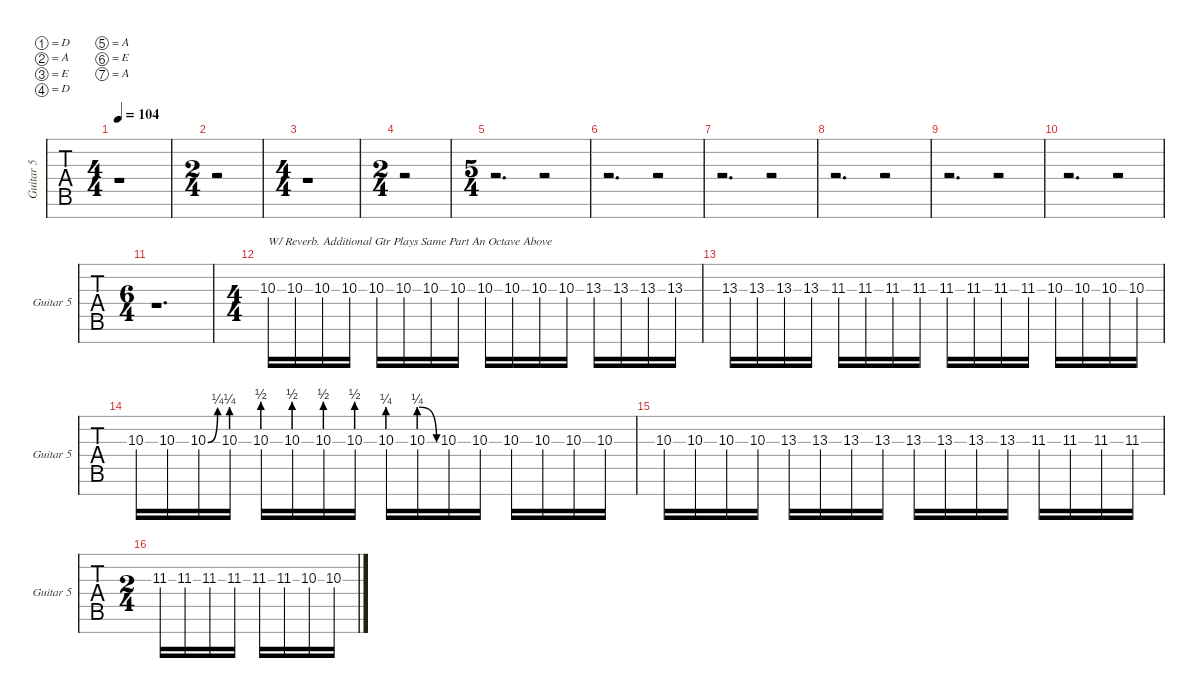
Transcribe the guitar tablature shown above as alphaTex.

\defaultSystemsLayout 4
\hideDynamics
\bracketExtendMode nobrackets
\singleTrackTrackNamePolicy allsystems
\multiTrackTrackNamePolicy allsystems
\firstSystemTrackNameMode fullname
\otherSystemsTrackNameMode fullname
\otherSystemsTrackNameOrientation horizontal
\track ("Guitar 5" "Guitar 5") {instrument overdrivenguitar}
\staff {tabs}
\tuning (D4 A3 E3 D3 A2 E2 A1)
\ts (4 4)
\tempo 104
\clef g2
\ks c
r.1{dy mf} |
\ts (2 4)
r.2 |
\ts (4 4)
r.1 |
\ts (2 4)
r.2 |
\ts (5 4)
\beaming (8 2 2 2 2 2)
r.2{d} r.2 |
r.2{d} r.2 |
r.2{d} r.2 |
r.2{d} r.2 |
r.2{d} r.2 |
r.2{d} r.2 |
\ts (6 4)
\beaming (8 2 2 2 2 2 2)
r.1{d} |
\ts (4 4)
10.3.16{txt "W/ Reverb. Additional Gtr Plays Same Part An Octave Above"} 10.3.16 10.3.16 10.3.16 10.3.16 10.3.16 10.3.16 10.3.16 10.3.16 10.3.16 10.3.16 10.3.16 13.3.16 13.3.16 13.3.16 13.3.16 |
13.3.16 13.3.16 13.3.16 13.3.16 11.3.16 11.3.16 11.3.16 11.3.16 11.3.16 11.3.16 11.3.16 11.3.16 10.3.16 10.3.16 10.3.16 10.3.16 |
10.3.16 10.3.16 10.3{be (bend 0 0 15 1)}.16 10.3{be (prebend 0 1 60 1)}.16 10.3{be (prebend 0 2 60 2)}.16 10.3{be (prebend 0 2 60 2)}.16 10.3{be (prebend 0 2 60 2)}.16 10.3{be (prebend 0 2 60 2)}.16 10.3{be (prebend 0 1 60 1)}.16 10.3{be (prebendrelease 0 1 59.4 0)}.16 10.3.16 10.3.16 10.3.16 10.3.16 10.3.16 10.3.16 |
10.3.16 10.3.16 10.3.16 10.3.16 13.3.16 13.3.16 13.3.16 13.3.16 13.3.16 13.3.16 13.3.16 13.3.16 11.3.16 11.3.16 11.3.16 11.3.16 |
\ts (2 4)
11.3.16 11.3.16 11.3.16 11.3.16 11.3.16 11.3.16 10.3.16 10.3.16
